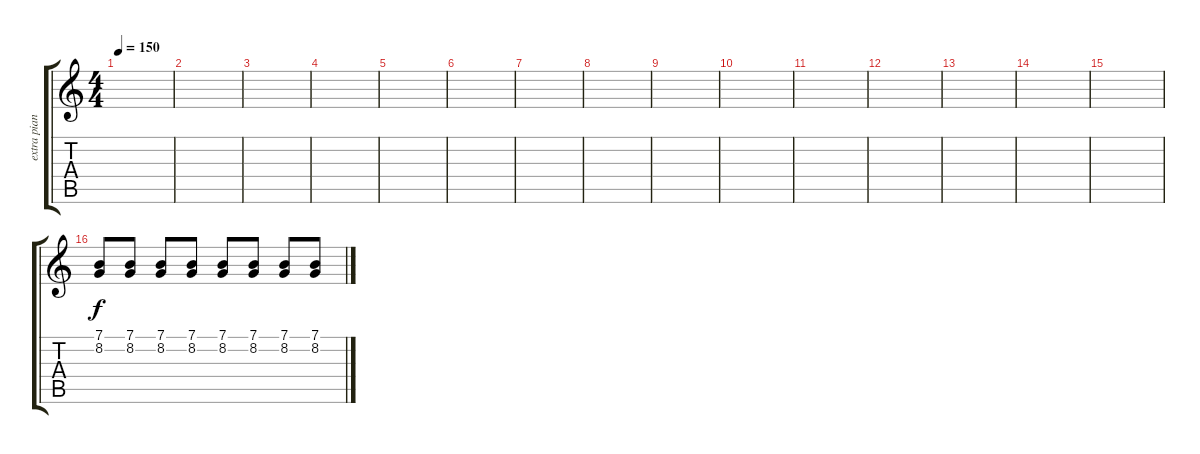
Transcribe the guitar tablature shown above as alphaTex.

\track ("extra piano" "extra pian") {instrument acousticgrandpiano}
\staff {score tabs}
\tuning (E4 B3 G3 D3 A2 E2) {hide}
\ts (4 4)
\tempo 150
\clef g2
\ks c
|
|
|
|
|
|
|
|
|
|
|
|
|
|
|
(7.1 8.2).8 (7.1 8.2).8 (7.1 8.2).8 (7.1 8.2).8 (7.1 8.2).8 (7.1 8.2).8 (7.1 8.2).8 (7.1 8.2).8
